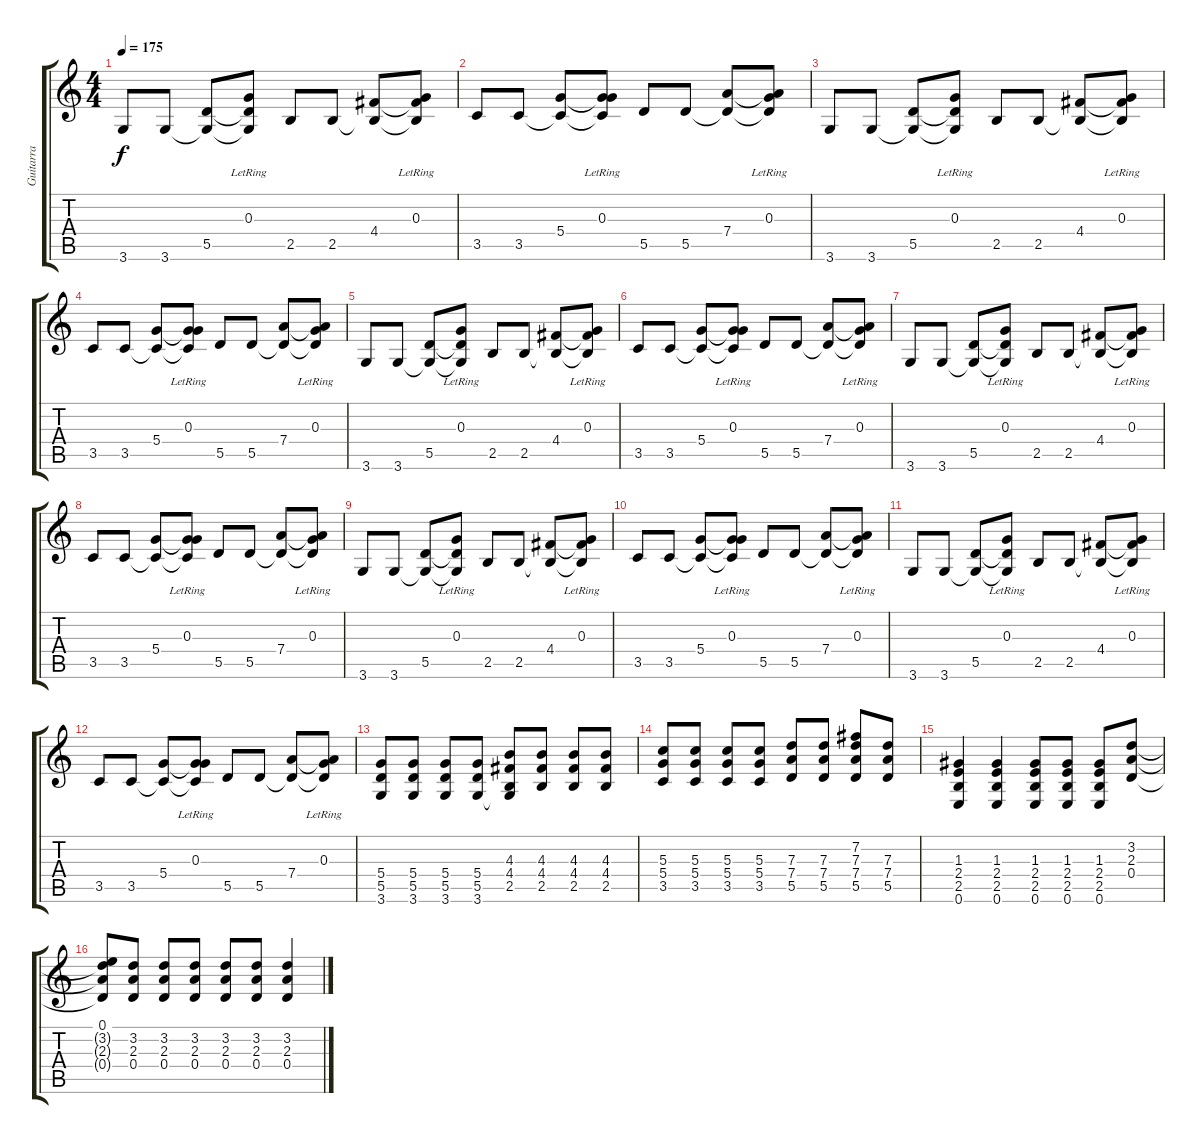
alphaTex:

\track ("Guitarra  2 Billie Joe" "Guitarra  ") {instrument distortionguitar}
\staff {score tabs}
\tuning (E4 B3 G3 D3 A2 E2) {hide}
\ts (4 4)
\tempo 175
\clef g2
\ks c
3.6.8{dy f instrument distortionguitar} 3.6.8 (5.5 3.6{t}).8 (0.3{lr} 5.5{t} 3.6{t}).8 2.5.8 2.5.8 (4.4 2.5{t}).8 (0.3{lr} 4.4{t} 2.5{t}).8 |
3.5.8{instrument distortionguitar} 3.5.8 (5.4 3.5{t}).8 (0.3{lr} 5.4{t} 3.5{t}).8 5.5.8 5.5.8 (7.4 5.5{t}).8 (0.3{lr} 7.4{t} 5.5{t}).8 |
3.6.8{instrument distortionguitar} 3.6.8 (5.5 3.6{t}).8 (0.3{lr} 5.5{t} 3.6{t}).8 2.5.8 2.5.8 (4.4 2.5{t}).8 (0.3{lr} 4.4{t} 2.5{t}).8 |
3.5.8{instrument overdrivenguitar} 3.5.8 (5.4 3.5{t}).8 (0.3{lr} 5.4{t} 3.5{t}).8 5.5.8 5.5.8 (7.4 5.5{t}).8 (0.3{lr} 7.4{t} 5.5{t}).8 |
3.6.8 3.6.8 (5.5 3.6{t}).8 (0.3{lr} 5.5{t} 3.6{t}).8 2.5.8 2.5.8 (4.4 2.5{t}).8 (0.3{lr} 4.4{t} 2.5{t}).8 |
3.5.8 3.5.8 (5.4 3.5{t}).8 (0.3{lr} 5.4{t} 3.5{t}).8 5.5.8 5.5.8 (7.4 5.5{t}).8 (0.3{lr} 7.4{t} 5.5{t}).8 |
3.6.8 3.6.8 (5.5 3.6{t}).8 (0.3{lr} 5.5{t} 3.6{t}).8 2.5.8 2.5.8 (4.4 2.5{t}).8 (0.3{lr} 4.4{t} 2.5{t}).8 |
3.5.8 3.5.8 (5.4 3.5{t}).8 (0.3{lr} 5.4{t} 3.5{t}).8 5.5.8 5.5.8 (7.4 5.5{t}).8 (0.3{lr} 7.4{t} 5.5{t}).8 |
3.6.8 3.6.8 (5.5 3.6{t}).8 (0.3{lr} 5.5{t} 3.6{t}).8 2.5.8 2.5.8 (4.4 2.5{t}).8 (0.3{lr} 4.4{t} 2.5{t}).8 |
3.5.8 3.5.8 (5.4 3.5{t}).8 (0.3{lr} 5.4{t} 3.5{t}).8 5.5.8 5.5.8 (7.4 5.5{t}).8 (0.3{lr} 7.4{t} 5.5{t}).8 |
3.6.8 3.6.8 (5.5 3.6{t}).8 (0.3{lr} 5.5{t} 3.6{t}).8 2.5.8 2.5.8 (4.4 2.5{t}).8 (0.3{lr} 4.4{t} 2.5{t}).8 |
3.5.8 3.5.8 (5.4 3.5{t}).8 (0.3{lr} 5.4{t} 3.5{t}).8 5.5.8 5.5.8 (7.4 5.5{t}).8 (0.3{lr} 7.4{t} 5.5{t}).8 |
(5.4 5.5 3.6).8 (5.4 5.5 3.6).8 (5.4 5.5 3.6).8 (5.4 5.5 3.6).8 (4.3 4.4 2.5 3.6{t}).8 (4.3 4.4 2.5).8 (4.3 4.4 2.5).8 (4.3 4.4 2.5).8 |
(5.3 5.4 3.5).8 (5.3 5.4 3.5).8 (5.3 5.4 3.5).8 (5.3 5.4 3.5).8 (7.3 7.4 5.5).8 (7.3 7.4 5.5).8 (7.2 7.3 7.4 5.5).8 (7.3 7.4 5.5).8 |
(1.3 2.4 2.5 0.6).4 (1.3 2.4 2.5 0.6).4 (1.3 2.4 2.5 0.6).8 (1.3 2.4 2.5 0.6).8 (1.3 2.4 2.5 0.6).8 (3.2 2.3 0.4).8 |
(0.1 3.2{t} 2.3{t} 0.4{t}).8 (3.2 2.3 0.4).8 (3.2 2.3 0.4).8 (3.2 2.3 0.4).8 (3.2 2.3 0.4).8 (3.2 2.3 0.4).8 (3.2 2.3 0.4).4
